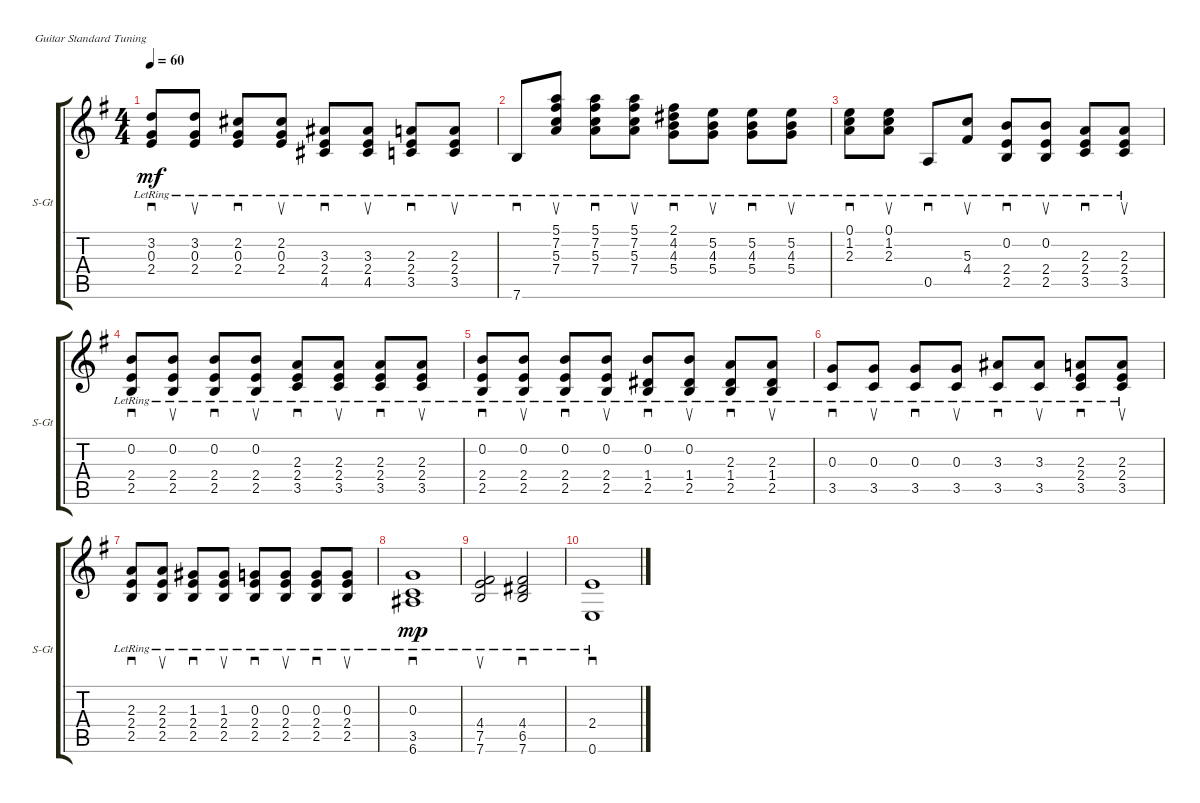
\defaultSystemsLayout 4
\bracketExtendMode groupsimilarinstruments
\useSystemSignSeparator
\singleTrackTrackNamePolicy allsystems
\multiTrackTrackNamePolicy allsystems
\firstSystemTrackNameOrientation horizontal
\otherSystemsTrackNameOrientation horizontal
\track ("Steel Guitar" "S-Gt") {instrument acousticguitarsteel}
\staff {score tabs}
\tuning (E4 B3 G3 D3 A2 E2)
\ts (4 4)
\tempo 60
\clef g2
\ks eminor
(2.4{lr} 0.3{lr} 3.2{lr}).8{sd dy mf} (3.2{lr} 0.3{lr} 2.4{lr}).8{su} (2.2{lr} 0.3{lr} 2.4{lr}).8{sd} (2.4{lr} 0.3{lr} 2.2{lr}).8{su} (4.5{lr} 2.4{lr} 3.3{lr}).8{sd} (3.3{lr} 2.4{lr} 4.5{lr}).8{su} (3.5{lr} 2.4{lr} 2.3{lr}).8{sd} (2.3{lr} 2.4{lr} 3.5{lr}).8{su} |
\scale
0.425714 7.6{lr}.8{sd} (7.4{lr} 5.3{lr} 7.2{lr} 5.1{lr}).8{su} (7.4{lr} 5.3{lr} 7.2{lr} 5.1{lr}).8{sd} (7.4{lr} 5.3{lr} 7.2{lr} 5.1{lr}).8{su} (5.4{lr} 4.3{lr} 4.2{lr} 2.1{lr}).8{sd} (5.4{lr} 4.3{lr} 5.2{lr}).8{su} (5.2{lr} 4.3{lr} 5.4{lr}).8{sd} (5.4{lr} 4.3{lr} 5.2{lr}).8{su} |
\scale
0.334286 (2.3{lr} 1.2{lr} 0.1{lr}).8{sd} (0.1{lr} 1.2{lr} 2.3{lr}).8{su} 0.5{lr}.8{sd} (4.4{lr} 5.3{lr}).8{su} (2.5{lr} 2.4{lr} 0.2{lr}).8{sd} (0.2{lr} 2.4{lr} 2.5{lr}).8{su} (3.5{lr} 2.4{lr} 2.3{lr}).8{sd} (2.3{lr} 2.4{lr} 3.5{lr}).8{su} |
\scale
0.24 (2.5{lr} 2.4{lr} 0.2{lr}).8{sd} (0.2{lr} 2.4{lr} 2.5{lr}).8{su} (0.2{lr} 2.4{lr} 2.5{lr}).8{sd} (0.2{lr} 2.4{lr} 2.5{lr}).8{su} (3.5{lr} 2.4{lr} 2.3{lr}).8{sd} (2.3{lr} 2.4{lr} 3.5{lr}).8{su} (2.3{lr} 2.4{lr} 3.5{lr}).8{sd} (2.3{lr} 2.4{lr} 3.5{lr}).8{su} |
(2.5{lr} 2.4{lr} 0.2{lr}).8{sd} (0.2{lr} 2.4{lr} 2.5{lr}).8{su} (0.2{lr} 2.5{lr} 2.4{lr}).8{sd} (0.2{lr} 2.4{lr} 2.5{lr}).8{su} (0.2{lr} 2.5{lr} 1.4{lr}).8{sd} (0.2{lr} 1.4{lr} 2.5{lr}).8{su} (2.5{lr} 1.4{lr} 2.3{lr}).8{sd} (1.4{lr} 2.5{lr} 2.3{lr}).8{su} |
(0.3{lr} 3.5{lr}).8{sd} (3.5{lr} 0.3{lr}).8{su} (3.5{lr} 0.3{lr}).8{sd} (3.5{lr} 0.3{lr}).8{su} (3.3{lr} 3.5{lr}).8{sd} (3.5{lr} 3.3{lr}).8{su} (3.5{lr} 2.4{lr} 2.3{lr}).8{sd} (3.5{lr} 2.4{lr} 2.3{lr}).8{su} |
(2.5{lr} 2.4{lr} 2.3{lr}).8{sd} (2.3{lr} 2.4{lr} 2.5{lr}).8{su} (2.5{lr} 2.4{lr} 1.3{lr}).8{sd} (1.3{lr} 2.4{lr} 2.5{lr}).8{su} (2.5{lr} 2.4{lr} 0.3{lr}).8{sd} (0.3{lr} 2.4{lr} 2.5{lr}).8{su} (0.3{lr} 2.4{lr} 2.5{lr}).8{sd} (0.3{lr} 2.4{lr} 2.5{lr}).8{su} |
\scale
0.33385 (6.6{lr} 3.5{lr} 0.3{lr}).1{sd dy mp} |
\scale
0.401087 (7.6{lr} 7.5{lr} 4.4{lr}).2{su} (7.6{lr} 6.5{lr} 4.4{lr}).2{sd} |
(2.4{lr} 0.6{lr}).1{sd}
